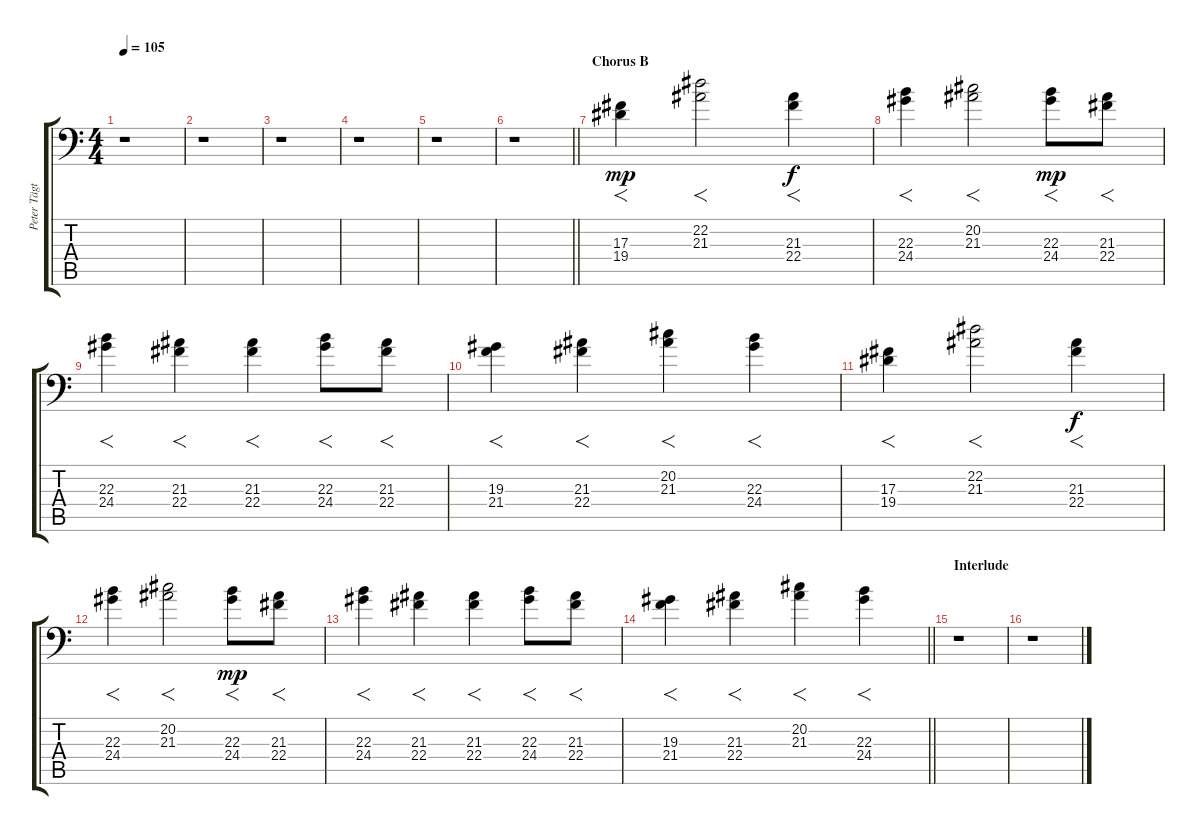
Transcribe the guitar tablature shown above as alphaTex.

\track ("Peter Tägtgren (Keyboard III)" "Peter Tägt") {instrument stringensemble2}
\staff {score tabs}
\tuning (Bb3 F3 Db3 Ab2 Eb2 Bb1) {hide}
\ts (4 4)
\tempo 105
\clef f4
\ks c
r.1{dy mp} |
r.1 |
r.1 |
r.1 |
r.1 |
\barLineRight lightlight
r.1 |
\section ("" "Chorus B")
(17.3 19.4).4{f volume 14} (22.2 21.3).2{f} (21.3 22.4).4{f dy f} |
(22.3 24.4).4{f} (20.2 21.3).2{f} (22.3 24.4).8{f dy mp} (21.3 22.4).8{f} |
(22.3 24.4).4{f} (21.3 22.4).4{f} (21.3 22.4).4{f} (22.3 24.4).8{f} (21.3 22.4).8{f} |
(19.3 21.4).4{f} (21.3 22.4).4{f} (20.2 21.3).4{f} (22.3 24.4).4{f} |
(17.3 19.4).4{f} (22.2 21.3).2{f} (21.3 22.4).4{f dy f} |
(22.3 24.4).4{f} (20.2 21.3).2{f} (22.3 24.4).8{f dy mp} (21.3 22.4).8{f} |
(22.3 24.4).4{f} (21.3 22.4).4{f} (21.3 22.4).4{f} (22.3 24.4).8{f} (21.3 22.4).8{f} |
\barLineRight lightlight
(19.3 21.4).4{f} (21.3 22.4).4{f} (20.2 21.3).4{f} (22.3 24.4).4{f} |
\section ("" "Interlude")
r.1 |
r.1
